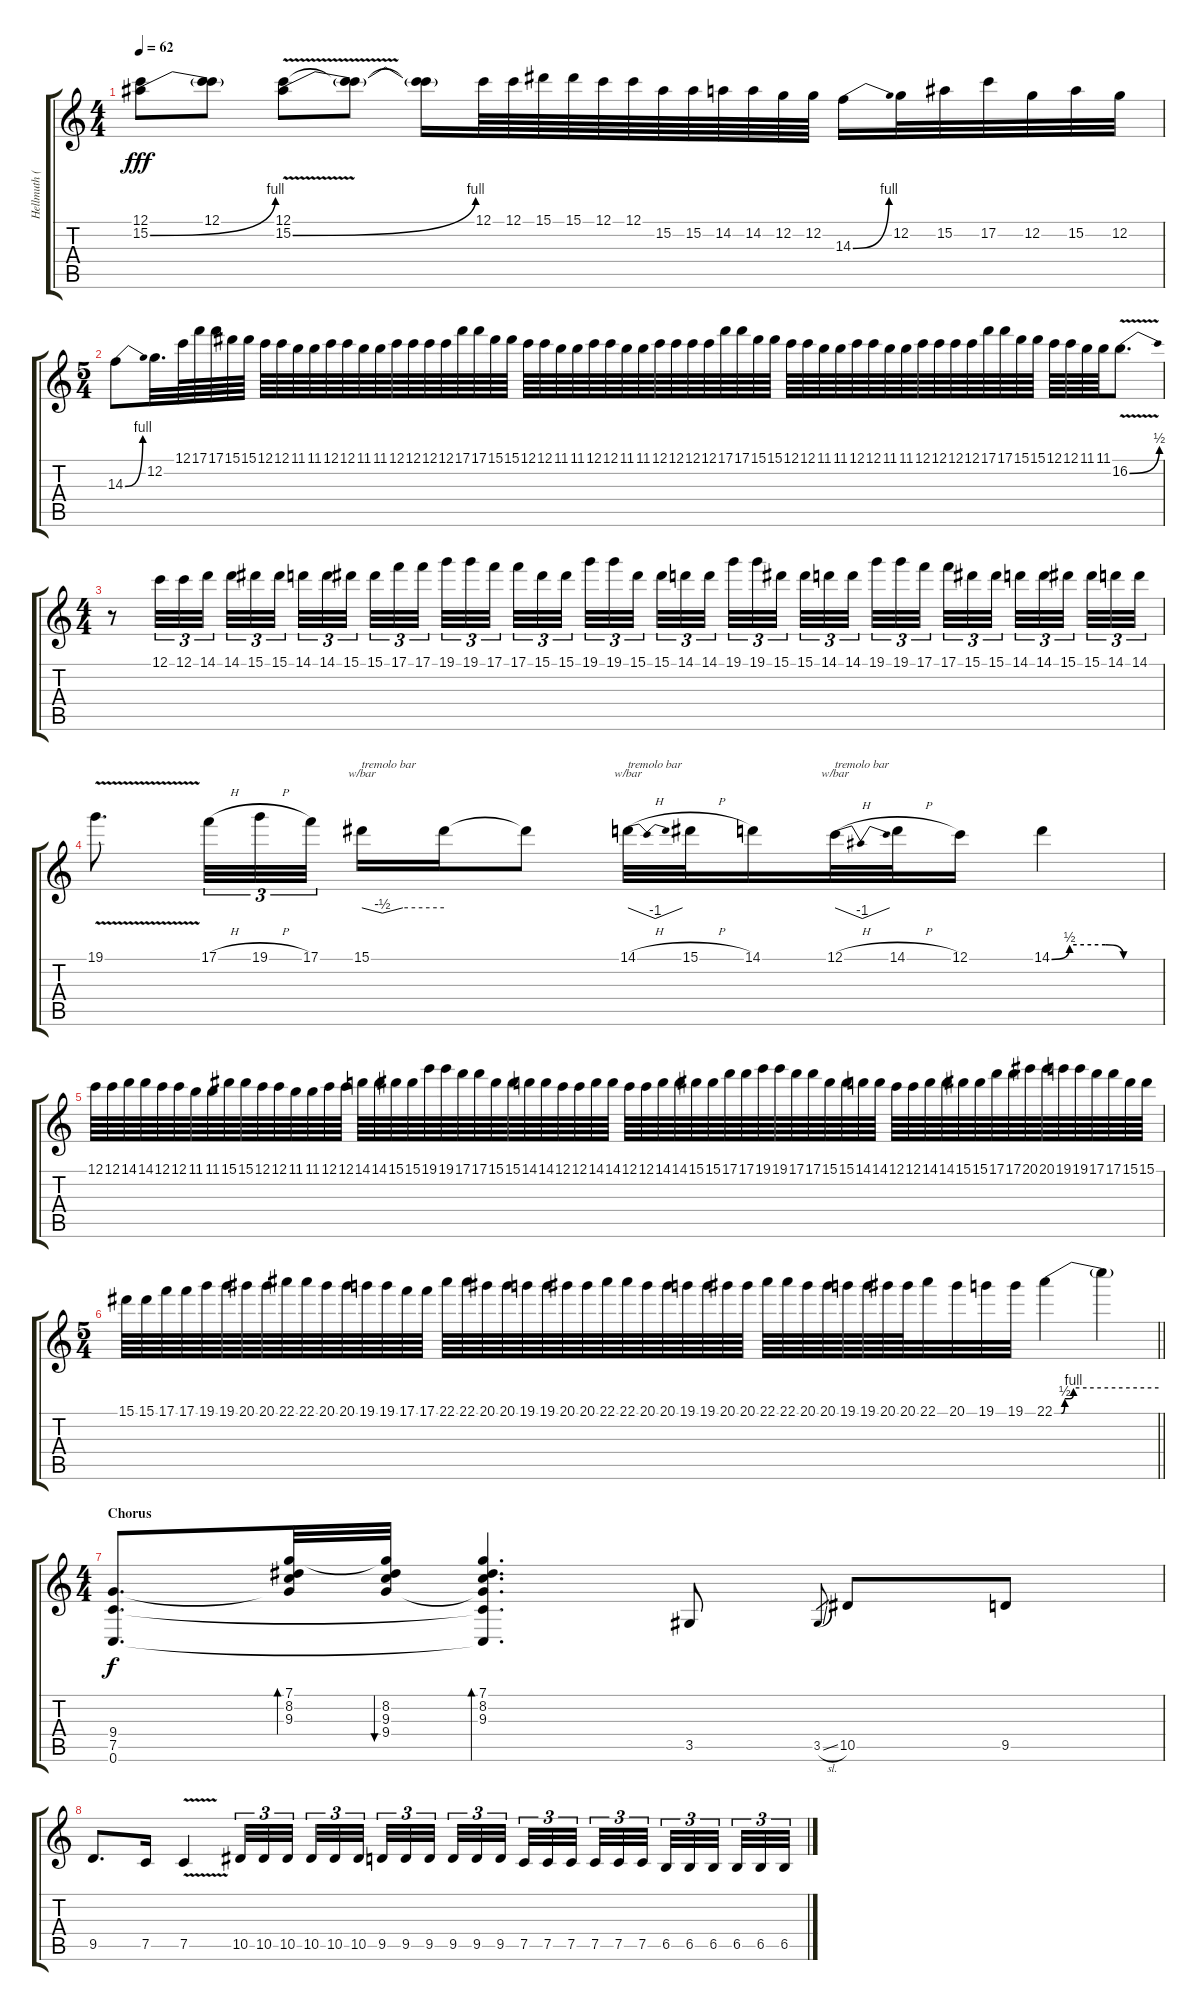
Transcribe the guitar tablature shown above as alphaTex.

\track ("Hellmuth (Lead Guitar)" "Hellmuth (") {instrument distortionguitar}
\staff {score tabs}
\tuning (C4 G3 Eb3 Bb2 F2 C2) {hide}
\ts (4 4)
\tempo 62
\clef g2
\ks c
(12.1 15.2{be (bend 0 0 60 4)}).8{dy fff} (12.1 15.2{t}).8 (12.1 15.2{be (bend 0 0 60 4) v}).8 (12.1{t} 15.2{t}).8 (12.1{t} 15.2{t}).16 12.1.64 12.1.64 15.1.64 15.1.64 12.1.64 12.1.64 15.2.64 15.2.64 14.2.64 14.2.64 12.2.64 12.2.64 14.3{be (bend 0 0 60 4)}.16 12.2.32 15.2.32 17.2.32 12.2.32 15.2.32 12.2.32 |
\ts (5 4)
14.3{be (bend 0 0 60 4)}.8 12.2.32{d} 12.1.64 17.1.64 17.1.64 15.1.64 15.1.64 12.1.64 12.1.64 11.1.64 11.1.64 12.1.64 12.1.64 11.1.64 11.1.64 12.1.64 12.1.64 12.1.64 12.1.64 17.1.64 17.1.64 15.1.64 15.1.64 12.1.64 12.1.64 11.1.64 11.1.64 12.1.64 12.1.64 11.1.64 11.1.64 12.1.64 12.1.64 12.1.64 12.1.64 17.1.64 17.1.64 15.1.64 15.1.64 12.1.64 12.1.64 11.1.64 11.1.64 12.1.64 12.1.64 11.1.64 11.1.64 12.1.64 12.1.64 12.1.64 12.1.64 17.1.64 17.1.64 15.1.64 15.1.64 12.1.64 12.1.64 11.1.64 11.1.64 16.2{be (bend 0 0 60 2) v}.8{d} |
\ts (4 4)
r.8 12.1.32{tu (3 2)} 12.1.32{tu (3 2)} 14.1.32{tu (3 2) beam splitsecondary} 14.1.32{tu (3 2)} 15.1.32{tu (3 2)} 15.1.32{tu (3 2)} 14.1.32{tu (3 2)} 14.1.32{tu (3 2)} 15.1.32{tu (3 2) beam splitsecondary} 15.1.32{tu (3 2)} 17.1.32{tu (3 2)} 17.1.32{tu (3 2) beam splitsecondary} 19.1.32{tu (3 2)} 19.1.32{tu (3 2)} 17.1.32{tu (3 2) beam splitsecondary} 17.1.32{tu (3 2)} 15.1.32{tu (3 2)} 15.1.32{tu (3 2)} 19.1.32{tu (3 2)} 19.1.32{tu (3 2)} 15.1.32{tu (3 2) beam splitsecondary} 15.1.32{tu (3 2)} 14.1.32{tu (3 2)} 14.1.32{tu (3 2) beam splitsecondary} 19.1.32{tu (3 2)} 19.1.32{tu (3 2)} 15.1.32{tu (3 2) beam splitsecondary} 15.1.32{tu (3 2)} 14.1.32{tu (3 2)} 14.1.32{tu (3 2)} 19.1.32{tu (3 2)} 19.1.32{tu (3 2)} 17.1.32{tu (3 2) beam splitsecondary} 17.1.32{tu (3 2)} 15.1.32{tu (3 2)} 15.1.32{tu (3 2) beam splitsecondary} 14.1.32{tu (3 2)} 14.1.32{tu (3 2)} 15.1.32{tu (3 2) beam splitsecondary} 15.1.32{tu (3 2)} 14.1.32{tu (3 2)} 14.1.32{tu (3 2)} |
19.1{v}.8{d} 17.1{h}.32{tu (3 2)} 19.1{h}.32{tu (3 2)} 17.1.32{tu (3 2)} 15.1.16{tbe (custom default 0 0 15 -2 30 0 60 0) txt "tremolo bar"} 15.1{t}.16 15.1{t}.8 14.1{h}.32{tbe (dip default 0 0 30 -4 60 0) txt "tremolo bar"} 15.1{h}.32 14.1.16 12.1{h}.32{tbe (dip default 0 0 30 -4 60 0) txt "tremolo bar"} 14.1{h}.32 12.1.16 14.1{be (custom 0 0 10 2 30 2 40 0 60 0)}.4 |
12.1.64 12.1.64 14.1.64 14.1.64 12.1.64 12.1.64 11.1.64 11.1.64 15.1.64 15.1.64 12.1.64 12.1.64 11.1.64 11.1.64 12.1.64 12.1.64 14.1.64 14.1.64 15.1.64 15.1.64 19.1.64 19.1.64 17.1.64 17.1.64 15.1.64 15.1.64 14.1.64 14.1.64 12.1.64 12.1.64 14.1.64 14.1.64 12.1.64 12.1.64 14.1.64 14.1.64 15.1.64 15.1.64 17.1.64 17.1.64 19.1.64 19.1.64 17.1.64 17.1.64 15.1.64 15.1.64 14.1.64 14.1.64 12.1.64 12.1.64 14.1.64 14.1.64 15.1.64 15.1.64 17.1.64 17.1.64 20.1.64 20.1.64 19.1.64 19.1.64 17.1.64 17.1.64 15.1.64 15.1.64 |
\ts (5 4)
\barLineRight lightlight
15.1.64 15.1.64 17.1.64 17.1.64 19.1.64 19.1.64 20.1.64 20.1.64 22.1.64 22.1.64 20.1.64 20.1.64 19.1.64 19.1.64 17.1.64 17.1.64 22.1.64 22.1.64 20.1.64 20.1.64 19.1.64 19.1.64 20.1.64 20.1.64 22.1.64 22.1.64 20.1.64 20.1.64 19.1.64 19.1.64 20.1.64 20.1.64 22.1.64 22.1.64 20.1.64 20.1.64 19.1.64 19.1.64 20.1.64 20.1.64 22.1.32 20.1.32 19.1.32 19.1.32 22.1{be (custom 0 0 4 0 6 2 9 2 11 4 60 4)}.4 22.1{t}.4 |
\ts (4 4)
\section ("" "Chorus")
(9.4 7.5 0.6).8{d dy f balance 3} (7.1 8.2 9.3 9.4{t}).32{bd 30} (7.1{t} 8.2 9.3 9.4).32{bu 30} (7.1 8.2 9.3 9.4{t} 7.5{t} 0.6{t}).4{d bd 30} 3.5.8 3.5{sl}.8{gr} 10.5.8 9.5.8 |
9.5.8{d} 7.5.16 7.5{v}.4 10.5.32{tu (3 2)} 10.5.32{tu (3 2)} 10.5.32{tu (3 2) beam splitsecondary} 10.5.32{tu (3 2)} 10.5.32{tu (3 2)} 10.5.32{tu (3 2) beam splitsecondary} 9.5.32{tu (3 2)} 9.5.32{tu (3 2)} 9.5.32{tu (3 2) beam splitsecondary} 9.5.32{tu (3 2)} 9.5.32{tu (3 2)} 9.5.32{tu (3 2)} 7.5.32{tu (3 2)} 7.5.32{tu (3 2)} 7.5.32{tu (3 2) beam splitsecondary} 7.5.32{tu (3 2)} 7.5.32{tu (3 2)} 7.5.32{tu (3 2) beam splitsecondary} 6.5.32{tu (3 2)} 6.5.32{tu (3 2)} 6.5.32{tu (3 2) beam splitsecondary} 6.5.32{tu (3 2)} 6.5.32{tu (3 2)} 6.5.32{tu (3 2)}
